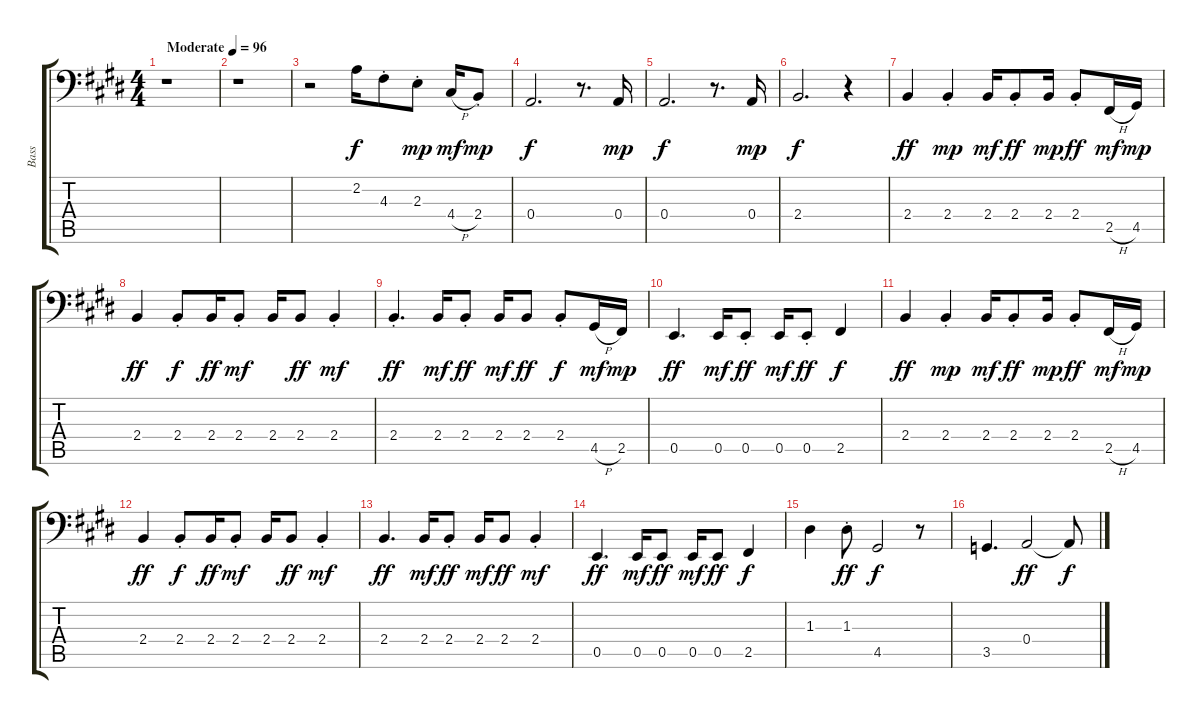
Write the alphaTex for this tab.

\track ("Bass" "Bass") {instrument electricbassfinger}
\staff {score tabs}
\tuning (C3 G2 D2 A1 E1 B0) {hide}
\ts (4 4)
\tempo (96 "Moderate")
\clef f4
\ks e
r.1{dy f instrument electricbassfinger} |
r.1 |
r.2 2.2.16 4.3{st}.8 2.3{st}.8{dy mp} 4.4{h}.16{dy mf} 2.4{st}.8{dy mp} |
0.4.2{d dy f} r.8{d} 0.4.16{dy mp} |
0.4.2{d dy f} r.8{d} 0.4.16{dy mp} |
2.4.2{d dy f} r.4 |
2.4.4{dy ff} 2.4{st}.4{dy mp} 2.4.16{dy mf} 2.4{st}.8{dy ff} 2.4.16{dy mp} 2.4{st}.8{dy ff} 2.5{h}.16{dy mf} 4.5.16{dy mp} |
2.4.4{dy ff} 2.4{st}.8{dy f} 2.4.16{dy ff} 2.4{st}.8{dy mf} 2.4.16 2.4.8{dy ff} 2.4{st}.4{dy mf} |
2.4{st}.4{d dy ff} 2.4.16{dy mf} 2.4{st}.8{dy ff} 2.4.16{dy mf} 2.4.8{dy ff} 2.4{st}.8{dy f} 4.5{h}.16{dy mf} 2.5.16{dy mp} |
0.5.4{d dy ff} 0.5.16{dy mf} 0.5{st}.8{dy ff} 0.5.16{dy mf} 0.5{st}.8{dy ff} 2.5.4{dy f} |
2.4.4{dy ff} 2.4{st}.4{dy mp} 2.4.16{dy mf} 2.4{st}.8{dy ff} 2.4.16{dy mp} 2.4{st}.8{dy ff} 2.5{h}.16{dy mf} 4.5.16{dy mp} |
2.4.4{dy ff} 2.4{st}.8{dy f} 2.4.16{dy ff} 2.4{st}.8{dy mf} 2.4.16 2.4.8{dy ff} 2.4{st}.4{dy mf} |
2.4.4{d dy ff} 2.4.16{dy mf} 2.4{st}.8{dy ff} 2.4.16{dy mf} 2.4.8{dy ff} 2.4{st}.4{dy mf} |
0.5.4{d dy ff} 0.5.16{dy mf} 0.5{st}.8{dy ff} 0.5.16{dy mf} 0.5{st}.8{dy ff} 2.5.4{dy f} |
1.3.4 1.3{st}.8{dy ff} 4.5.2{dy f} r.8 |
3.5.4{d} 0.4.2{dy ff} 0.4{t}.8{dy f}
